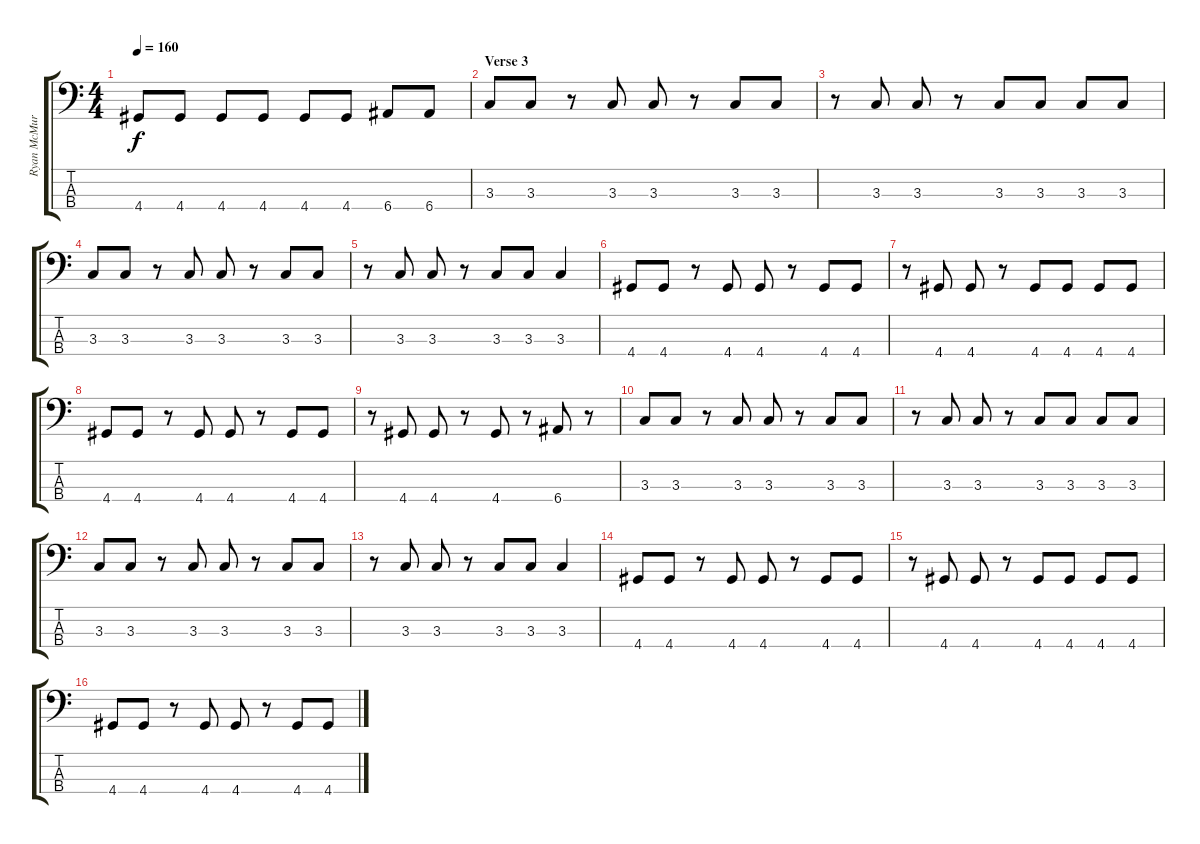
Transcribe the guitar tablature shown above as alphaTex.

\track ("Ryan McMurray" "Ryan McMur") {instrument electricbassfinger}
\staff {score tabs}
\tuning (G2 D2 A1 E1) {hide}
\ts (4 4)
\tempo 160
\clef f4
\ks c
4.4.8{dy f} 4.4.8 4.4.8 4.4.8 4.4.8 4.4.8 6.4.8 6.4.8 |
\section ("" "Verse 3")
3.3.8 3.3.8 r.8 3.3.8 3.3.8 r.8 3.3.8 3.3.8 |
r.8 3.3.8 3.3.8 r.8 3.3.8 3.3.8 3.3.8 3.3.8 |
3.3.8 3.3.8 r.8 3.3.8 3.3.8 r.8 3.3.8 3.3.8 |
r.8 3.3.8 3.3.8 r.8 3.3.8 3.3.8 3.3.4 |
4.4.8 4.4.8 r.8 4.4.8 4.4.8 r.8 4.4.8 4.4.8 |
r.8 4.4.8 4.4.8 r.8 4.4.8 4.4.8 4.4.8 4.4.8 |
4.4.8 4.4.8 r.8 4.4.8 4.4.8 r.8 4.4.8 4.4.8 |
r.8 4.4.8 4.4.8 r.8 4.4.8 r.8 6.4.8 r.8 |
3.3.8 3.3.8 r.8 3.3.8 3.3.8 r.8 3.3.8 3.3.8 |
r.8 3.3.8 3.3.8 r.8 3.3.8 3.3.8 3.3.8 3.3.8 |
3.3.8 3.3.8 r.8 3.3.8 3.3.8 r.8 3.3.8 3.3.8 |
r.8 3.3.8 3.3.8 r.8 3.3.8 3.3.8 3.3.4 |
4.4.8 4.4.8 r.8 4.4.8 4.4.8 r.8 4.4.8 4.4.8 |
r.8 4.4.8 4.4.8 r.8 4.4.8 4.4.8 4.4.8 4.4.8 |
4.4.8 4.4.8 r.8 4.4.8 4.4.8 r.8 4.4.8 4.4.8
